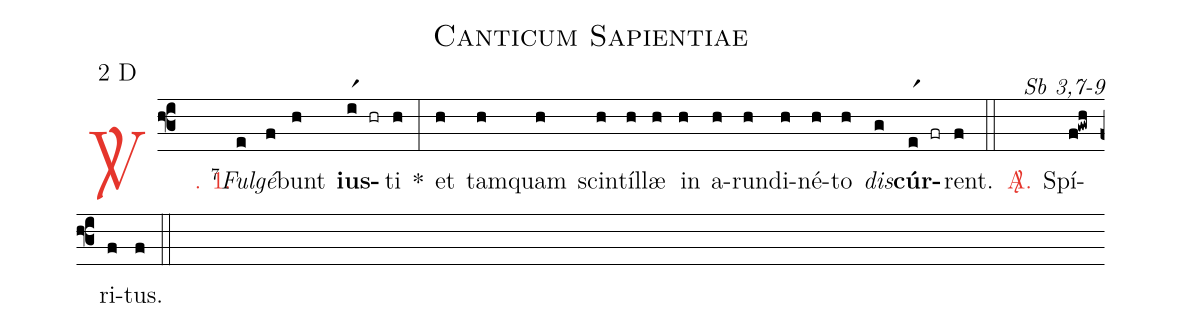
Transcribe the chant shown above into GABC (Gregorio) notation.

name: Canticum Sapientiae;
mode: 2;
mode-differentia: D;
commentary: Sb 3,7-9;
%%
(f3)

<c><sp>V/</sp>. 1.</c>() <v>\VSup{7}</v><i>Ful</i>(e)<i>gé</i>(f)bunt(h) <b>ius</b>(ir1 hr)ti(h) *(:) et(h) tam(h)quam(h) scin(h)tíl(h)læ(h) in(h) a(h)run(h)di(h)né(h)to(h) <i>dis</i>(g)<b>cúr</b>(er1 fr)rent.(f)

(::)

<c><sp>A/</sp>.</c>() Spí(f!gwh)ri(f)tus.(f)

(::)
